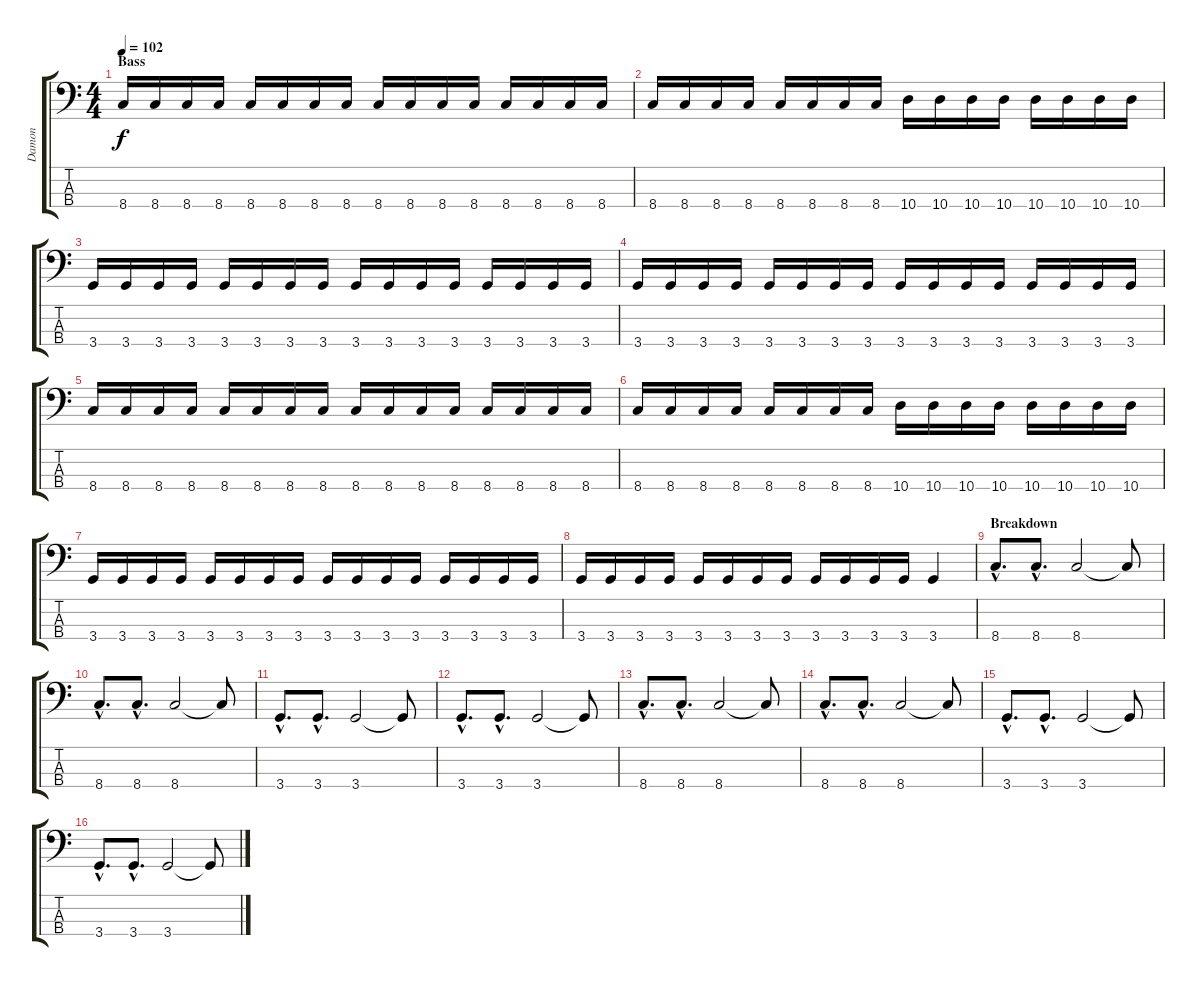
\track ("Damon" "Damon") {instrument acousticbass}
\staff {score tabs}
\tuning (G2 D2 A1 E1) {hide}
\ts (4 4)
\section ("" "Bass")
\tempo 102
\clef f4
\ks c
8.4.16{dy f volume 14} 8.4.16 8.4.16 8.4.16 8.4.16 8.4.16 8.4.16 8.4.16 8.4.16 8.4.16 8.4.16 8.4.16 8.4.16 8.4.16 8.4.16 8.4.16 |
8.4.16 8.4.16 8.4.16 8.4.16 8.4.16 8.4.16 8.4.16 8.4.16 10.4.16 10.4.16 10.4.16 10.4.16 10.4.16 10.4.16 10.4.16 10.4.16 |
3.4.16 3.4.16 3.4.16 3.4.16 3.4.16 3.4.16 3.4.16 3.4.16 3.4.16 3.4.16 3.4.16 3.4.16 3.4.16 3.4.16 3.4.16 3.4.16 |
3.4.16 3.4.16 3.4.16 3.4.16 3.4.16 3.4.16 3.4.16 3.4.16 3.4.16 3.4.16 3.4.16 3.4.16 3.4.16 3.4.16 3.4.16 3.4.16 |
8.4.16 8.4.16 8.4.16 8.4.16 8.4.16 8.4.16 8.4.16 8.4.16 8.4.16 8.4.16 8.4.16 8.4.16 8.4.16 8.4.16 8.4.16 8.4.16 |
8.4.16 8.4.16 8.4.16 8.4.16 8.4.16 8.4.16 8.4.16 8.4.16 10.4.16 10.4.16 10.4.16 10.4.16 10.4.16 10.4.16 10.4.16 10.4.16 |
3.4.16 3.4.16 3.4.16 3.4.16 3.4.16 3.4.16 3.4.16 3.4.16 3.4.16 3.4.16 3.4.16 3.4.16 3.4.16 3.4.16 3.4.16 3.4.16 |
3.4.16 3.4.16 3.4.16 3.4.16 3.4.16 3.4.16 3.4.16 3.4.16 3.4.16 3.4.16 3.4.16 3.4.16 3.4.4 |
\section ("" "Breakdown")
8.4{hac}.8{d volume 13} 8.4{hac}.8{d} 8.4.2 8.4{t}.8 |
8.4{hac}.8{d} 8.4{hac}.8{d} 8.4.2 8.4{t}.8 |
3.4{hac}.8{d} 3.4{hac}.8{d} 3.4.2 3.4{t}.8 |
3.4{hac}.8{d} 3.4{hac}.8{d} 3.4.2 3.4{t}.8 |
8.4{hac}.8{d} 8.4{hac}.8{d} 8.4.2 8.4{t}.8 |
8.4{hac}.8{d} 8.4{hac}.8{d} 8.4.2 8.4{t}.8 |
3.4{hac}.8{d} 3.4{hac}.8{d} 3.4.2 3.4{t}.8 |
3.4{hac}.8{d} 3.4{hac}.8{d} 3.4.2 3.4{t}.8
